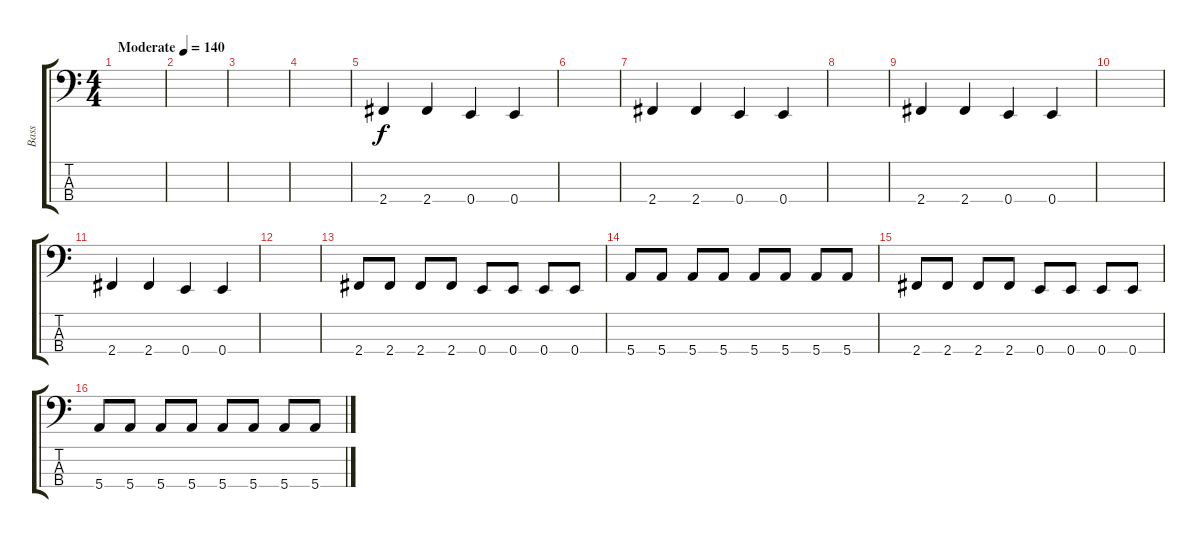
\track ("Bass" "Bass") {instrument electricbasspick}
\staff {score tabs}
\tuning (G2 D2 A1 E1) {hide}
\ts (4 4)
\tempo (140 "Moderate")
\clef f4
\ks c
|
|
|
|
2.4.4{instrument slapbass1} 2.4.4 0.4.4 0.4.4 |
|
2.4.4 2.4.4 0.4.4 0.4.4 |
|
2.4.4 2.4.4 0.4.4 0.4.4 |
|
2.4.4 2.4.4 0.4.4 0.4.4 |
|
2.4.8{instrument electricbasspick} 2.4.8 2.4.8 2.4.8 0.4.8 0.4.8 0.4.8 0.4.8 |
5.4.8 5.4.8 5.4.8 5.4.8 5.4.8 5.4.8 5.4.8 5.4.8 |
2.4.8 2.4.8 2.4.8 2.4.8 0.4.8 0.4.8 0.4.8 0.4.8 |
5.4.8 5.4.8 5.4.8 5.4.8 5.4.8 5.4.8 5.4.8 5.4.8
